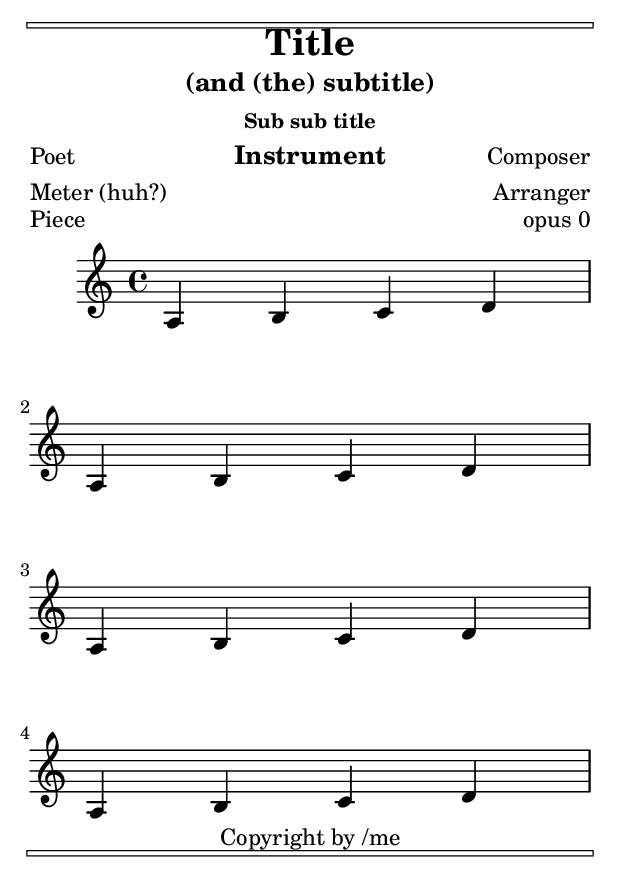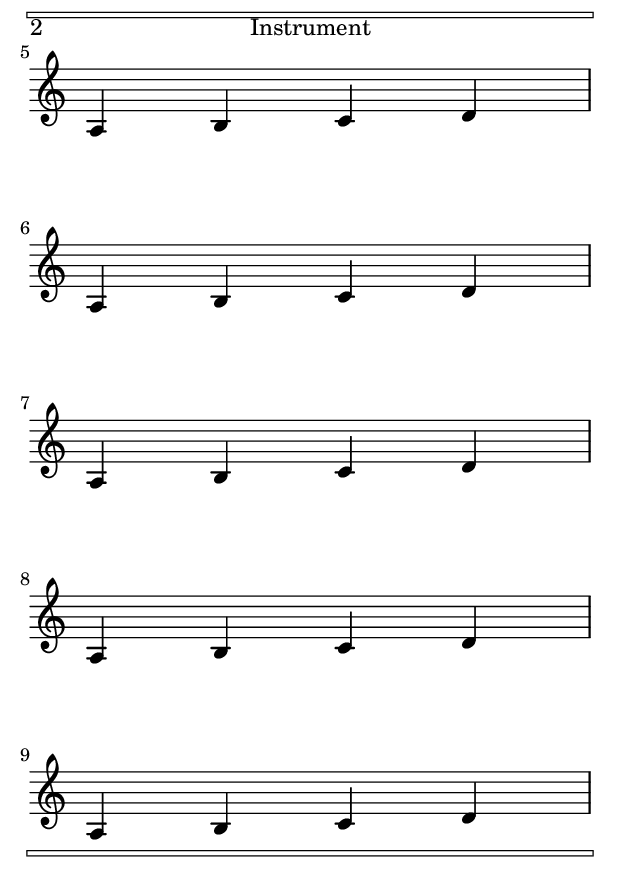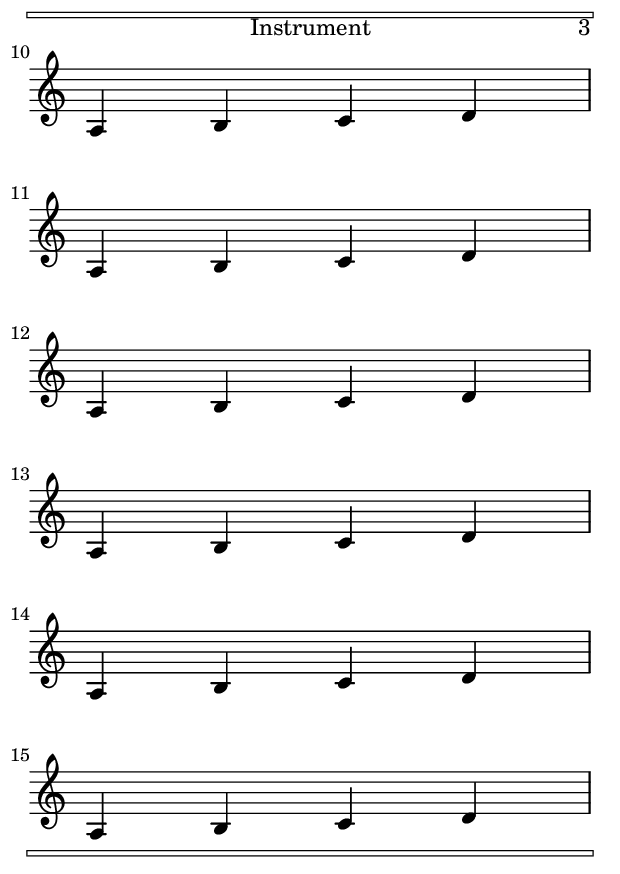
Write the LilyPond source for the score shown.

\version "2.6.0"

\header {

  texidoc = "Stress optimal page breaking.  This should look
    nice and even on 4 a6 pages. "

  
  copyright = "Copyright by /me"
  
  title = "Title"
  subtitle = "(and (the) subtitle)"
  subsubtitle = "Sub sub title"
  poet = "Poet"
  composer = "Composer"
  texttranslator = "Text Translator"
  meter = "Meter (huh?)"
  arranger = "Arranger"
  instrument = "Instrument"
  piece = "Piece"
  opus = "opus 0"

  
}

\paper {
  raggedlastbottom = ##f

  bookTitleMarkup = \markup {
    \override #'(baseline-skip . -3)
    \column {
      \box \fill-line { \teeny " " " " }
      \bookTitleMarkup
    }
  }
  oddHeaderMarkup = \markup \on-the-fly #not-first-page {
    \override #'(baseline-skip . -3)
    \column {
      \box \fill-line { \teeny " " " " }
      \line { \oddHeaderMarkup }
    }
  }
  evenHeaderMarkup = \markup {
    \override #'(baseline-skip . -3)
    \column {
      \box \fill-line { \teeny " " " " }
      \line { \evenHeaderMarkup }
    }
  }
  oddFooterMarkup = \markup {
    \override #'(baseline-skip . -3)
    \column {
	\oddFooterMarkup
	\box \fill-line { \teeny " " " " }
    }
  }
  
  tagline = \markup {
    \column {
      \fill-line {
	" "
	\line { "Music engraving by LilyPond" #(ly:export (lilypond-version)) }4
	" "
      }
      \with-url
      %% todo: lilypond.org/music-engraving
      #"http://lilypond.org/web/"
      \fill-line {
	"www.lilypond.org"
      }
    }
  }
}

#(set-default-paper-size "a6" 'portrait)

\book {    
  \score {
    \new Staff \relative c' {
      %% 19: ideally cramped
      %% Calculating page breaks...[6][11][16]
      %%\repeat unfold 19 { a b c d \break }
      %% 15: test even distribution
      %% Calculating page breaks...[5][9][13]
      \repeat unfold 15 { a b c d \break }
    }
  }
}
